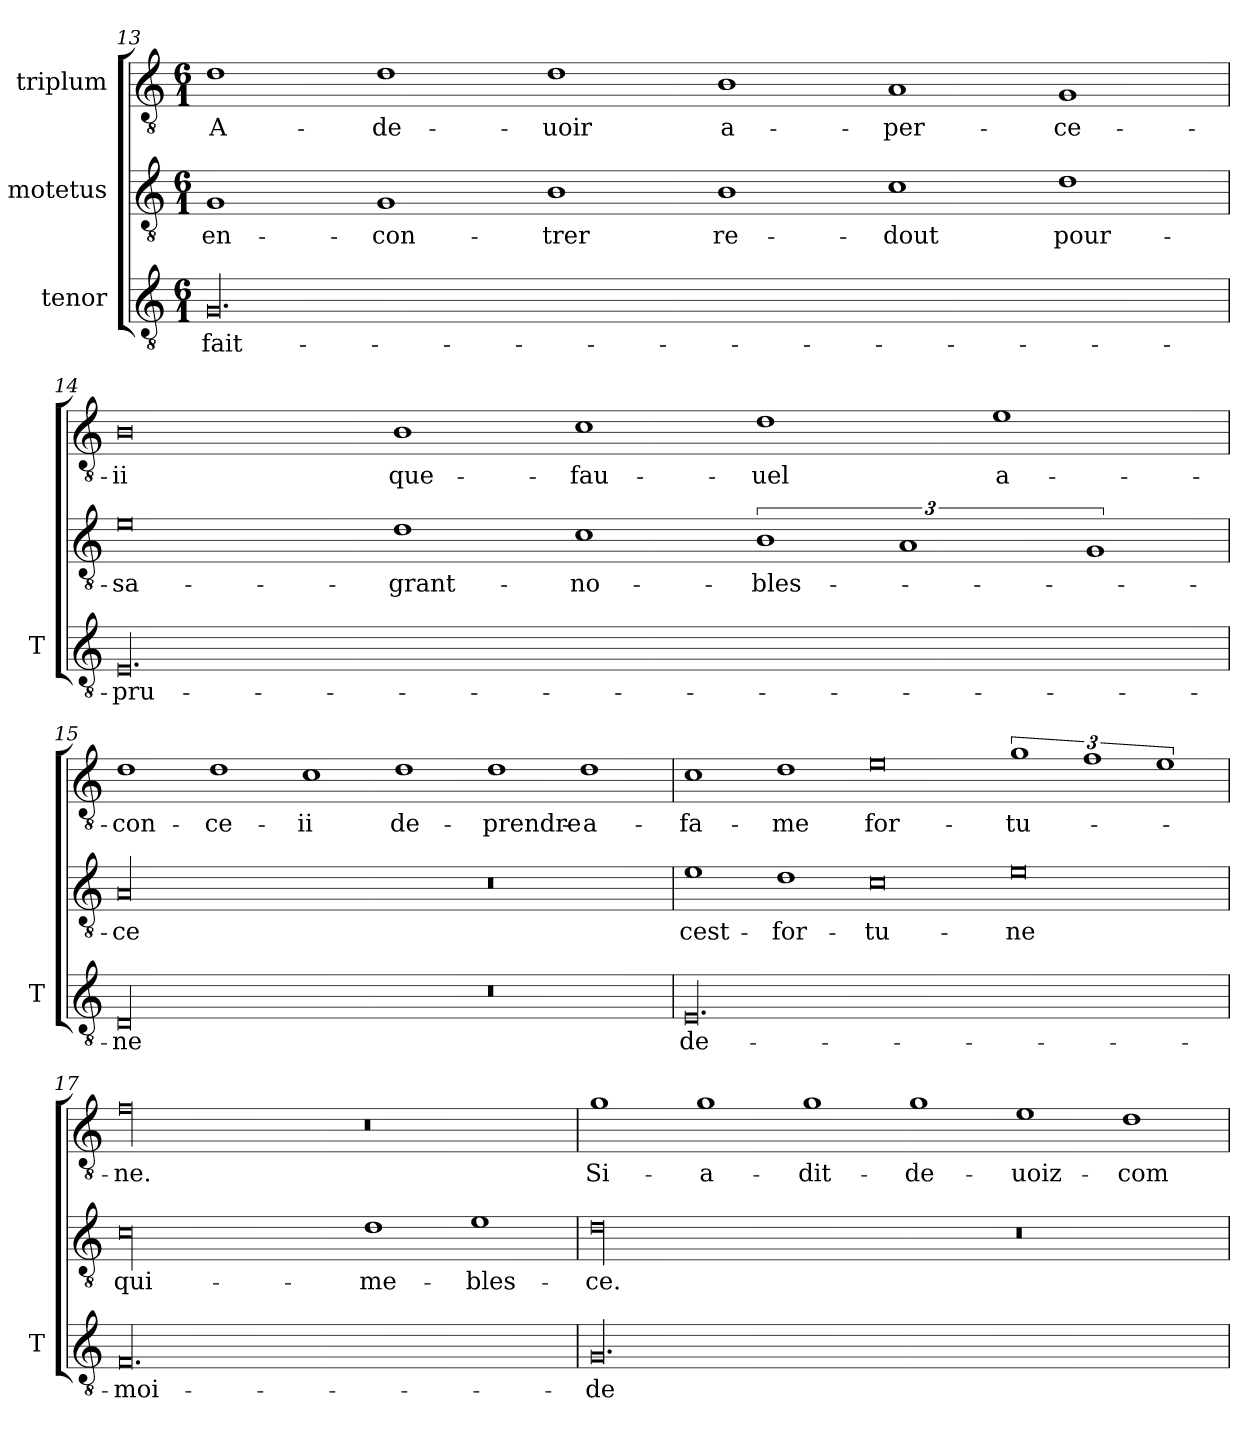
**kern	**text	**kern	**text	**kern	**text
*part3	*part3	*part2	*part2	*part1	*part1
*staff3	*staff3	*staff2	*staff2	*staff1	*staff1
*I"tenor	*	*I"motetus	*	*I"triplum	*
*I'T	*	*	*	*	*
!!LO:PB:g=z
*clefGv2	*	*clefGv2	*	*clefGv2	*
*k[]	*	*k[]	*	*k[]	*
*C:	*	*C:	*	*C:	*
*M6/1	*	*M6/1	*	*M6/1	*
=13	=13	=13	=13	=13	=13
00.G/	fait-	1G/	en-	1d\	A-
.	.	1G/	-con-	1d\	de-
.	.	1B\	-trer	1d\	-uoir
.	.	1B\	re-	1B\	a-
.	.	1c\	-dout	1A/	-per-
.	.	1d\	pour-	1G/	-ce-
=14	=14	=14	=14	=14	=14
00.E/	pru-	0e\	sa-	0B\	-ii
.	.	1d\	grant-	1B\	que-
.	.	1c\	no-	1c\	fau-
.	.	3%2B\	-bles-	1d\	-uel
.	.	3%2A/	.	.	.
.	.	.	.	1e\	a-
.	.	3%2G/	.	.	.
=15	=15	=15	=15	=15	=15
00D/	-ne	00A/	-ce	1d\	con-
.	.	.	.	1d\	-ce-
.	.	.	.	1c\	-ii
.	.	.	.	1d\	de-
0r	.	0r	.	1d\	prendre-
.	.	.	.	1d\	a-
=16	=16	=16	=16	=16	=16
00.E/	de-	1e\	cest-	1c\	fa-
.	.	1d\	for-	1d\	-me
.	.	0c\	-tu-	0e\	for-
.	.	0e\	-ne	3%2g\	-tu-
.	.	.	.	3%2f\	.
.	.	.	.	3%2e\	.
=17	=17	=17	=17	=17	=17
00.F/	moi-	00c\	qui-	00f\	-ne.
.	.	1d\	me-	0r	.
.	.	1e\	bles-	.	.
=18	=18	=18	=18	=18	=18
00.G/	de-	00d\	-ce.	1g\	Si-
.	.	.	.	1g\	a-
.	.	.	.	1g\	dit-
.	.	.	.	1g\	de-
.	.	0r	.	1e\	uoiz-
.	.	.	.	1d\	com-
=	=	=	=	=	=
*-	*-	*-	*-	*-	*-
